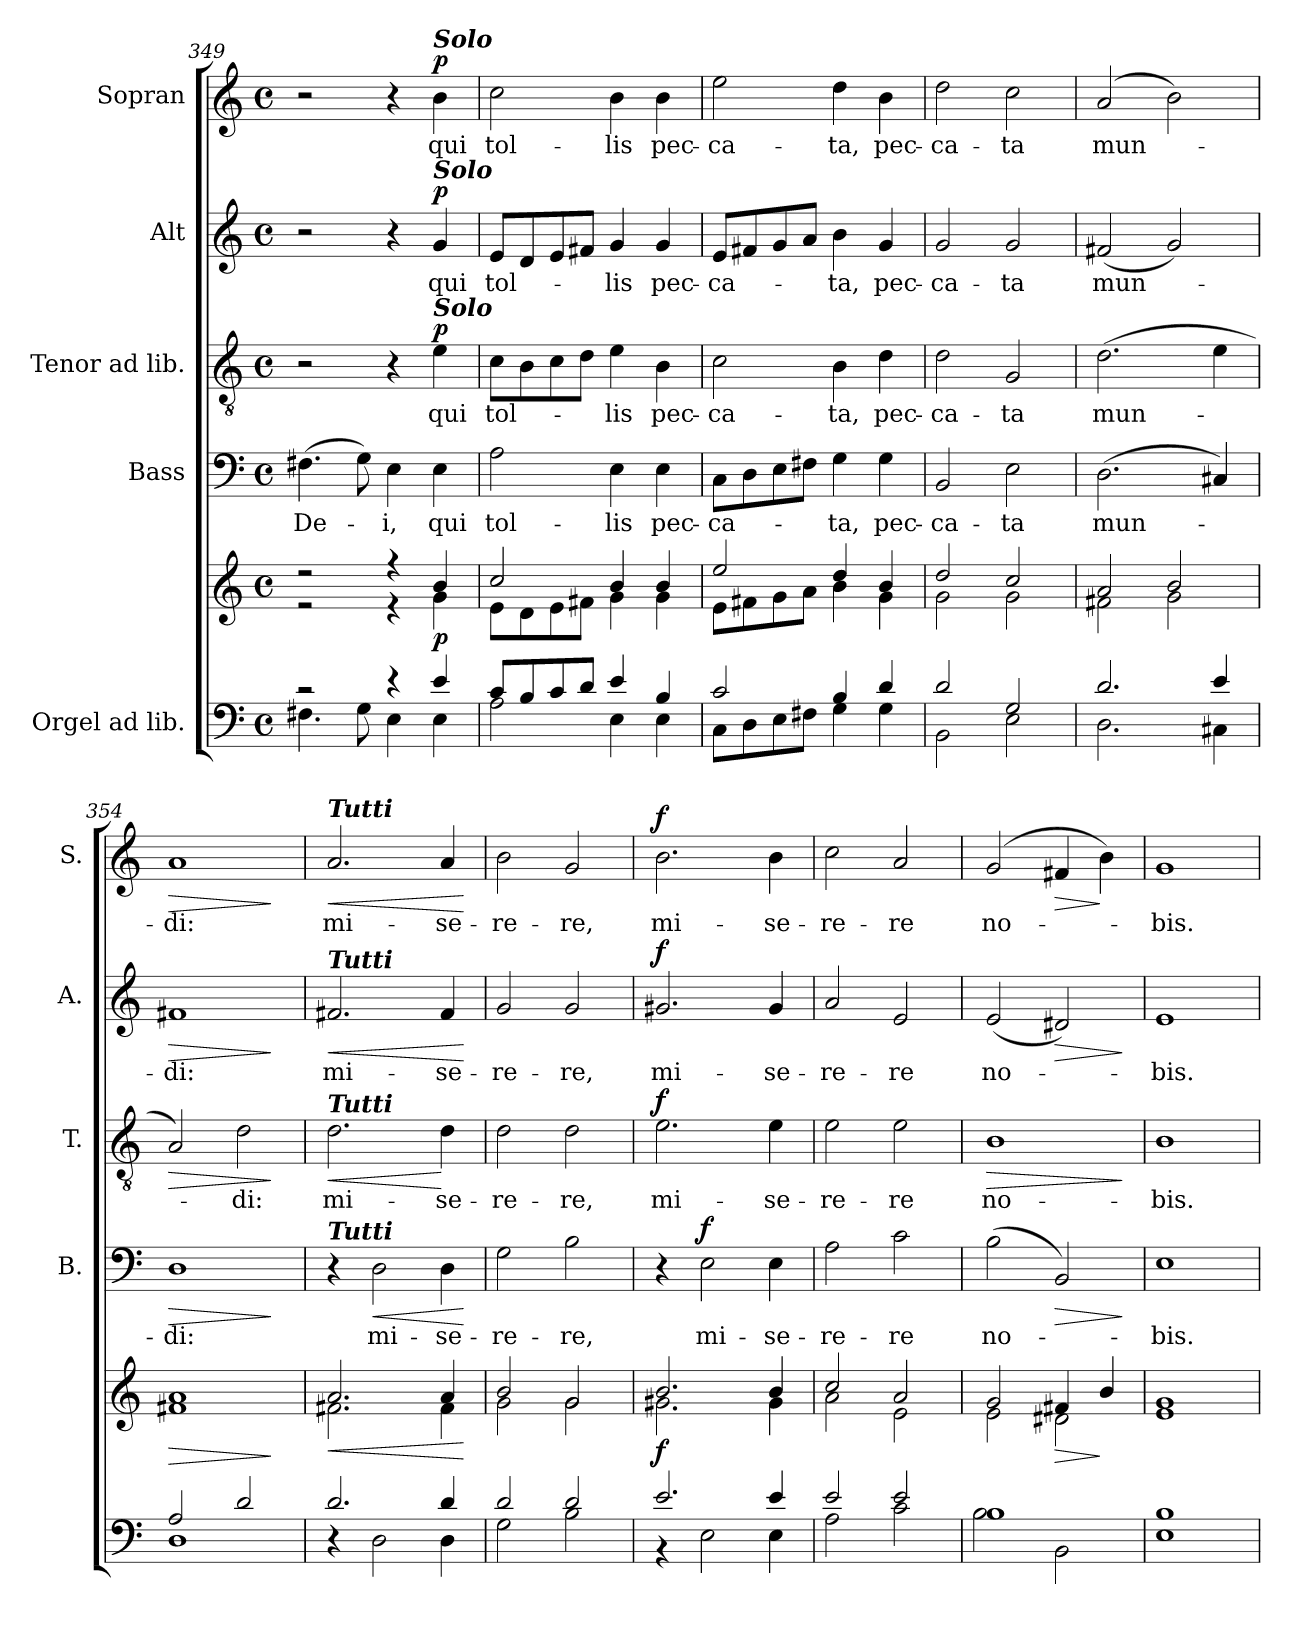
**kern	**kern	**dynam	**kern	**text	**dynam	**kern	**text	**dynam	**kern	**text	**dynam	**kern	**text	**dynam
*part5	*part5	*part5	*part4	*part4	*part4	*part3	*part3	*part3	*part2	*part2	*part2	*part1	*part1	*part1
*staff6	*staff5	*staff5/6	*staff4	*staff4	*staff4	*staff3	*staff3	*staff3	*staff2	*staff2	*staff2	*staff1	*staff1	*staff1
*I"Orgel ad lib.	*	*	*I"Bass	*	*	*I"Tenor ad lib.	*	*	*I"Alt	*	*	*I"Sopran	*	*
*	*	*	*I'B.	*	*	*I'T.	*	*	*I'A.	*	*	*I'S.	*	*
*clefF4	*clefG2	*	*clefF4	*	*	*clefGv2	*	*	*clefG2	*	*	*clefG2	*	*
*k[]	*k[]	*	*k[]	*	*	*k[]	*	*	*k[]	*	*	*k[]	*	*
*C:	*C:	*	*C:	*	*	*C:	*	*	*C:	*	*	*C:	*	*
*M4/4	*M4/4	*	*M4/4	*	*	*M4/4	*	*	*M4/4	*	*	*M4/4	*	*
*met(c)	*met(c)	*	*met(c)	*	*	*met(c)	*	*	*met(c)	*	*	*met(c)	*	*
=349	=349	=349	=349	=349	=349	=349	=349	=349	=349	=349	=349	=349	=349	=349
*^	*^	*	*	*	*	*	*	*	*	*	*	*	*	*
!	!	!	!	!	!	!LO:LY:b	!	!	!	!	!	!	!	!	!	!
2rc	4.F#X\	2r	2r	.	(>4.F#X\	De-	.	2r	.	.	2r	.	.	2r	.	.
.	8G\	.	.	.	8G\)	.	.	.	.	.	.	.	.	.	.	.
!	!	!	!	!	!	!LO:LY:b	!	!	!	!	!	!	!	!	!	!
4rd	4E\	4r	4r	.	4E\	-i,	.	4r	.	.	4r	.	.	4r	.	.
!	!	!	!	!	!	!	!	!	!	!	!	!	!	!LO:TX:a:Bi:t=Solo	!	!
!	!	!	!	!	!	!	!	!	!	!	!LO:TX:a:Bi:t=Solo	!	!	!	!	!
!	!	!	!	!	!	!	!	!LO:TX:a:Bi:t=Solo	!	!	!	!	!	!	!	!
!	!	!	!	!LO:DY:b	!	!LO:LY:b	!	!	!LO:LY:b	!LO:DY:a	!	!LO:LY:b	!LO:DY:a	!	!LO:LY:b	!LO:DY:a
4e/	4E\	4b/	4g\	p	4E\	qui	.	4e\	qui	p	4g/	qui	p	4b\	qui	p
=350	=350	=350	=350	=350	=350	=350	=350	=350	=350	=350	=350	=350	=350	=350	=350	=350
!	!	!	!	!	!	!LO:LY:b	!	!	!LO:LY:b	!	!	!LO:LY:b	!	!	!LO:LY:b	!
8c/L	2A\	2cc/	8e\L	.	2A\	tol-	.	8c\L	tol-	.	8e/L	tol-	.	2cc\	tol-	.
8B/	.	.	8d\	.	.	.	.	8B\	.	.	8d/	.	.	.	.	.
8c/	.	.	8e\	.	.	.	.	8c\	.	.	8e/	.	.	.	.	.
8d/J	.	.	8f#X\J	.	.	.	.	8d\J	.	.	8f#X/J	.	.	.	.	.
!	!	!	!	!	!	!LO:LY:b	!	!	!LO:LY:b	!	!	!LO:LY:b	!	!	!LO:LY:b	!
4e/	4E\	4b/	4g\	.	4E\	-lis	.	4e\	-lis	.	4g/	-lis	.	4b\	-lis	.
!	!	!	!	!	!	!LO:LY:b	!	!	!LO:LY:b	!	!	!LO:LY:b	!	!	!LO:LY:b	!
4B/	4E\	4b/	4g\	.	4E\	pec-	.	4B\	pec-	.	4g/	pec-	.	4b\	pec-	.
!!LO:LB:g=z
=351	=351	=351	=351	=351	=351	=351	=351	=351	=351	=351	=351	=351	=351	=351	=351	=351
!	!	!	!	!	!	!LO:LY:b	!	!	!LO:LY:b	!	!	!LO:LY:b	!	!	!LO:LY:b	!
2c/	8C\L	2ee/	8e\L	.	8C\L	-ca-	.	2c\	-ca-	.	8e/L	-ca-	.	2ee\	-ca-	.
.	8D\	.	8f#X\	.	8D\	.	.	.	.	.	8f#X/	.	.	.	.	.
.	8E\	.	8g\	.	8E\	.	.	.	.	.	8g/	.	.	.	.	.
.	8F#X\J	.	8a\J	.	8F#X\J	.	.	.	.	.	8a/J	.	.	.	.	.
!	!	!	!	!	!	!LO:LY:b	!	!	!LO:LY:b	!	!	!LO:LY:b	!	!	!LO:LY:b	!
4B/	4G\	4dd/	4b\	.	4G\	-ta,	.	4B\	-ta,	.	4b\	-ta,	.	4dd\	-ta,	.
!	!	!	!	!	!	!LO:LY:b	!	!	!LO:LY:b	!	!	!LO:LY:b	!	!	!LO:LY:b	!
4d/	4G\	4b/	4g\	.	4G\	pec-	.	4d\	pec-	.	4g/	pec-	.	4b\	pec-	.
=352	=352	=352	=352	=352	=352	=352	=352	=352	=352	=352	=352	=352	=352	=352	=352	=352
!	!	!	!	!	!	!LO:LY:b	!	!	!LO:LY:b	!	!	!LO:LY:b	!	!	!LO:LY:b	!
2d/	2BB\	2dd/	2g\	.	2BB/	-ca-	.	2d\	-ca-	.	2g/	-ca-	.	2dd\	-ca-	.
!	!	!	!	!	!	!LO:LY:b	!	!	!LO:LY:b	!	!	!LO:LY:b	!	!	!LO:LY:b	!
2G/	2E\	2cc/	2g\	.	2E\	-ta	.	2G/	-ta	.	2g/	-ta	.	2cc\	-ta	.
=353	=353	=353	=353	=353	=353	=353	=353	=353	=353	=353	=353	=353	=353	=353	=353	=353
!	!	!	!	!	!	!LO:LY:b	!	!	!LO:LY:b	!	!	!LO:LY:b	!	!	!LO:LY:b	!
2.d/	2.D\	2a/	2f#X\	.	(>2.D\	mun-	.	(>2.d\	mun-	.	(<2f#X/	mun-	.	(2a/	mun-	.
.	.	2b/	2g\	.	.	.	.	.	.	.	2g/)	.	.	2b\)	.	.
4e/	4C#X\	.	.	.	4C#X/)	.	.	4e\	.	.	.	.	.	.	.	.
=354	=354	=354	=354	=354	=354	=354	=354	=354	=354	=354	=354	=354	=354	=354	=354	=354
!	!	!	!	!LO:HP:b	!	!LO:LY:b	!LO:HP:b	!	!	!LO:HP:b	!	!LO:LY:b	!LO:HP:b	!	!LO:LY:b	!LO:HP:b
2A/	1D	1a	1f#X	>	1D	-di:	>	2A/)	.	>	1f#X	-di:	>	1a	-di:	>
!	!	!	!	!	!	!	!	!	!LO:LY:b	!	!	!	!	!	!	!
2d/	.	.	.	.	.	.	.	2d\	-di:	.	.	.	.	.	.	.
*v	*v	*	*	*	*	*	*	*	*	*	*	*	*	*	*	*
*	*v	*v	*	*	*	*	*	*	*	*	*	*	*	*	*
.	.	]	.	.	]	.	.	]	.	.	]	.	.	]
=355	=355	=355	=355	=355	=355	=355	=355	=355	=355	=355	=355	=355	=355	=355
*^	*	*	*	*	*	*	*	*	*	*	*	*	*	*
!	!	!	!	!	!	!	!	!	!	!	!	!	!LO:TX:a:Bi:t=Tutti	!	!
!	!	!	!	!	!	!	!	!	!	!LO:TX:a:Bi:t=Tutti	!	!	!	!	!
!	!	!	!	!	!	!	!LO:TX:a:Bi:t=Tutti	!	!	!	!	!	!	!	!
!	!	!	!	!LO:TX:a:Bi:t=Tutti	!	!	!	!	!	!	!	!	!	!	!
!	!	!LO:TX:a:i:t=con Organo	!	!	!	!	!	!	!	!	!	!	!	!	!
!	!	!	!LO:HP:b	!	!	!	!	!LO:LY:b	!LO:HP:b	!	!LO:LY:b	!LO:HP:b	!	!LO:LY:b	!LO:HP:b
*	*	*^	*	*	*	*	*	*	*	*	*	*	*	*	*
2.d/	4rC	2.a/	2.f#X\	<	4r	.	.	2.d\	mi-	<	2.f#X/	mi-	<	2.a/	mi-	<
!	!	!	!	!	!	!LO:LY:b	!LO:HP:b	!	!	!	!	!	!	!	!	!
.	2D\	.	.	.	2D\	mi-	<	.	.	.	.	.	.	.	.	.
!	!	!	!	!	!	!LO:LY:b	!	!	!LO:LY:b	!	!	!LO:LY:b	!	!	!LO:LY:b	!
4d/	4D\	4a/	4f#\	.	4D\	-se-	.	4d\	-se-	[	4f#/	-se-	.	4a/	-se-	.
*v	*v	*	*	*	*	*	*	*	*	*	*	*	*	*	*	*
*	*v	*v	*	*	*	*	*	*	*	*	*	*	*	*	*
.	.	[	.	.	[	.	.	.	.	.	[	.	.	[
=356	=356	=356	=356	=356	=356	=356	=356	=356	=356	=356	=356	=356	=356	=356
*^	*^	*	*	*	*	*	*	*	*	*	*	*	*	*
!	!	!	!	!	!	!LO:LY:b	!	!	!LO:LY:b	!	!	!LO:LY:b	!	!	!LO:LY:b	!
2d/	2G\	2b/	2g\	.	2G\	-re-	.	2d\	-re-	.	2g/	-re-	.	2b\	-re-	.
!	!	!	!	!	!	!LO:LY:b	!	!	!LO:LY:b	!	!	!LO:LY:b	!	!	!LO:LY:b	!
2d/	2B\	2g/	2g\	.	2B\	-re,	.	2d\	-re,	.	2g/	-re,	.	2g/	-re,	.
!!LO:PB:g=z
=357	=357	=357	=357	=357	=357	=357	=357	=357	=357	=357	=357	=357	=357	=357	=357	=357
!	!	!	!	!LO:DY:b	!	!	!	!	!LO:LY:b	!LO:DY:a	!	!LO:LY:b	!LO:DY:a	!	!LO:LY:b	!LO:DY:a
2.e/	4r	2.b/	2.g#X\	f	4r	.	.	2.e\	mi-	f	2.g#X/	mi-	f	2.b\	mi-	f
!	!	!	!	!	!	!LO:LY:b	!LO:DY:a	!	!	!	!	!	!	!	!	!
.	2E\	.	.	.	2E\	mi-	f	.	.	.	.	.	.	.	.	.
!	!	!	!	!	!	!LO:LY:b	!	!	!LO:LY:b	!	!	!LO:LY:b	!	!	!LO:LY:b	!
4e/	4E\	4b/	4g#\	.	4E\	-se-	.	4e\	-se-	.	4g#/	-se-	.	4b\	-se-	.
=358	=358	=358	=358	=358	=358	=358	=358	=358	=358	=358	=358	=358	=358	=358	=358	=358
!	!	!	!	!	!	!LO:LY:b	!	!	!LO:LY:b	!	!	!LO:LY:b	!	!	!LO:LY:b	!
2e/	2A\	2cc/	2a\	.	2A\	-re-	.	2e\	-re-	.	2a/	-re-	.	2cc\	-re-	.
!	!	!	!	!	!	!LO:LY:b	!	!	!LO:LY:b	!	!	!LO:LY:b	!	!	!LO:LY:b	!
2e/	2c\	2a/	2e\	.	2c\	-re	.	2e\	-re	.	2e/	-re	.	2a/	-re	.
=359	=359	=359	=359	=359	=359	=359	=359	=359	=359	=359	=359	=359	=359	=359	=359	=359
!	!	!	!	!	!	!LO:LY:b	!	!	!LO:LY:b	!LO:HP:b	!	!LO:LY:b	!	!	!LO:LY:b	!
1B	2B\	2g/	2e\	.	(>2B\	no-	.	1B	no-	>	(<2e/	no-	.	(2g/	no-	.
!	!	!	!	!LO:HP:b	!	!	!LO:HP:b	!	!	!	!	!	!LO:HP:b	!	!	!LO:HP:b
.	2BB\	4f#X/	2d#X\	>	2BB/)	.	>	.	.	.	2d#X/)	.	>	4f#X/	.	>
.	.	4b/	.	]	.	.	.	.	.	.	.	.	.	4b\)	.	]
*v	*v	*	*	*	*	*	*	*	*	*	*	*	*	*	*	*
*	*v	*v	*	*	*	*	*	*	*	*	*	*	*	*	*
.	.	.	.	.	]	.	.	]	.	.	]	.	.	.
=360	=360	=360	=360	=360	=360	=360	=360	=360	=360	=360	=360	=360	=360	=360
*^	*^	*	*	*	*	*	*	*	*	*	*	*	*	*
!	!	!	!	!	!	!LO:LY:b	!	!	!LO:LY:b	!	!	!LO:LY:b	!	!	!LO:LY:b	!
1B	1E	1g	1e	.	1E	-bis.	.	1B	-bis.	.	1e	-bis.	.	1g	-bis.	.
*v	*v	*	*	*	*	*	*	*	*	*	*	*	*	*	*	*
*	*v	*v	*	*	*	*	*	*	*	*	*	*	*	*	*
=	=	=	=	=	=	=	=	=	=	=	=	=	=	=
*-	*-	*-	*-	*-	*-	*-	*-	*-	*-	*-	*-	*-	*-	*-
